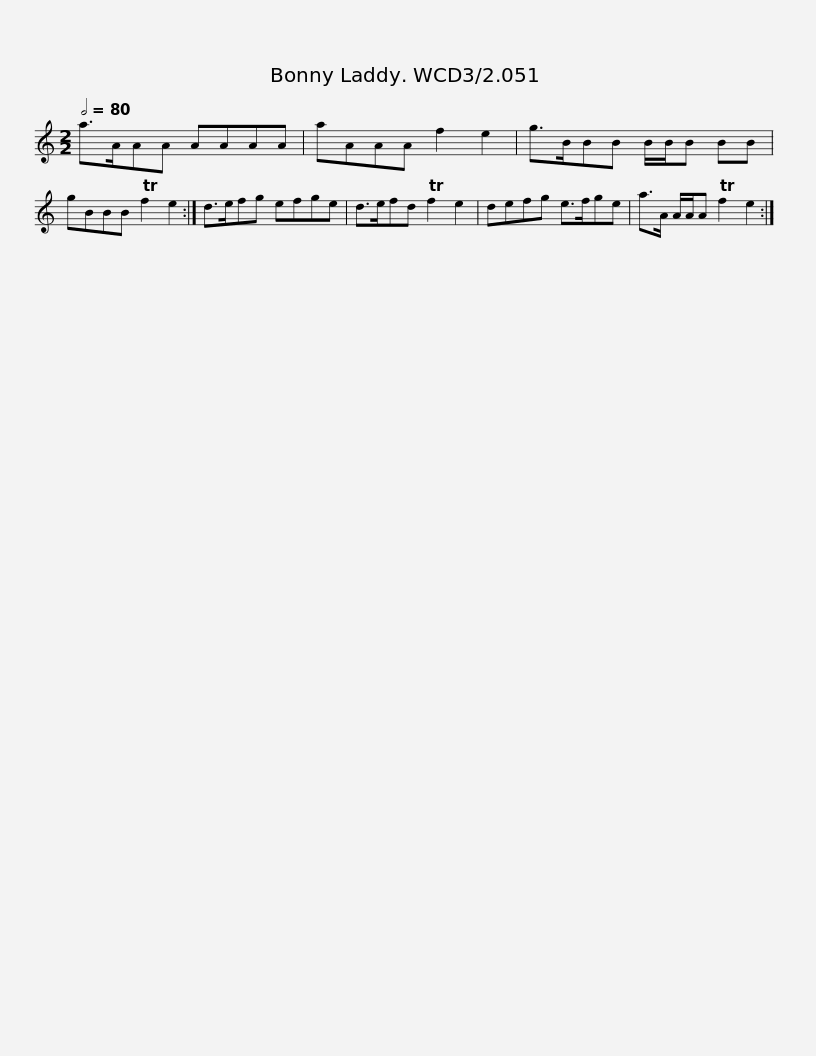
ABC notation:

X:1
L:1/8
Q:1/2=80
M:2/2
I:linebreak $
K:C
V:1 treble
V:1
 a>AAA AAAA | aAAA f2 e2 | g>BBB B/B/B BB | gBBB Tf2 e2 :| d>efg efge | %5
 d>efd Tf2 e2 |$ defg e>fge | a>A A/A/A Tf2 e2 :| %8
